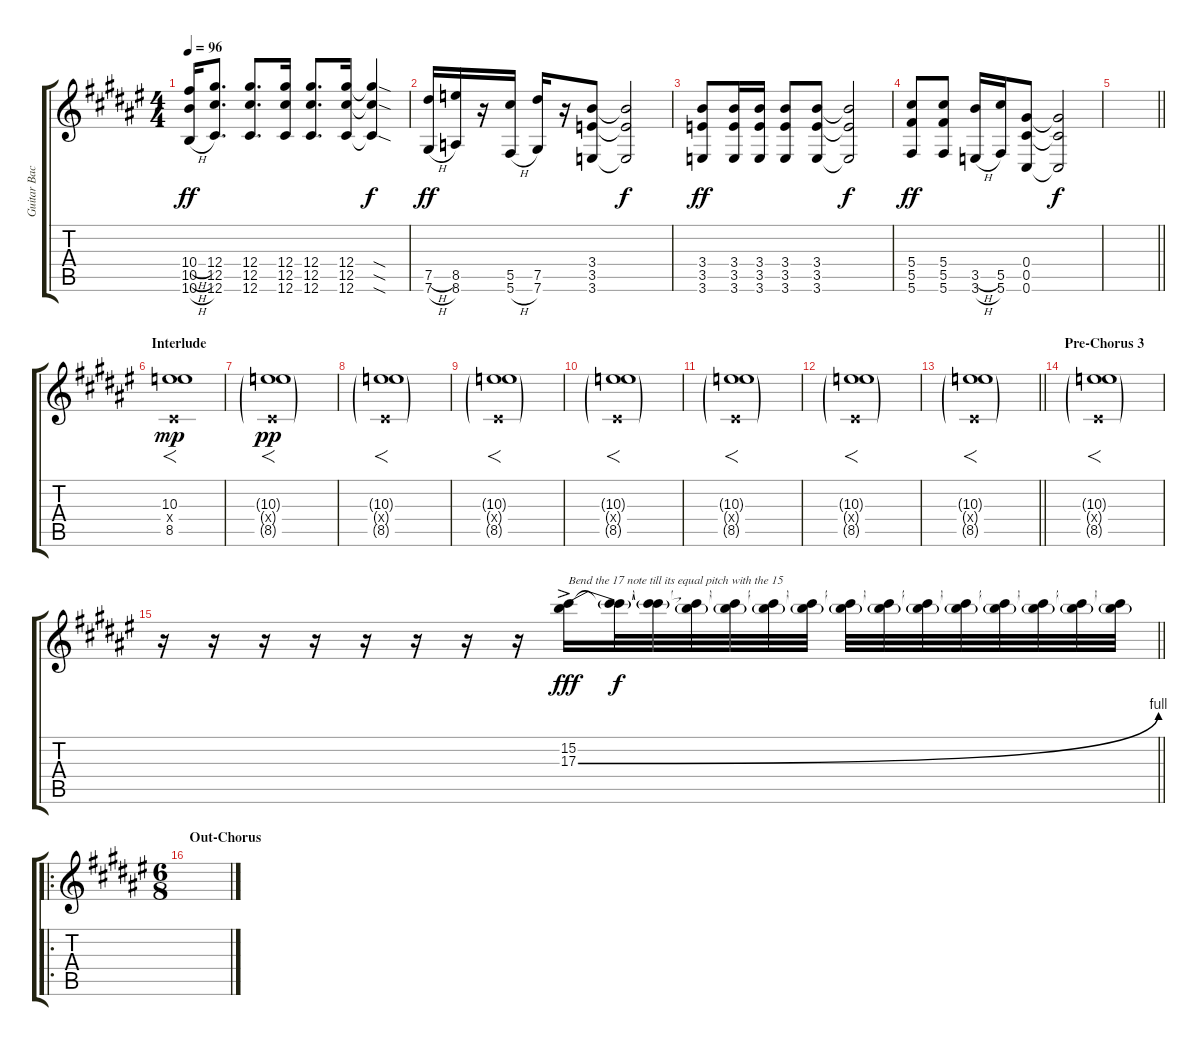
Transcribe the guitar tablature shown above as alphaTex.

\track ("Guitar Backup" "Guitar Bac") {instrument overdrivenguitar}
\staff {score tabs}
\tuning (Eb4 Bb3 Gb3 Db3 Ab3 Db2) {hide}
\ts (4 4)
\tempo 96
\clef g2
\ks d#minor
(10.4{h} 10.5{h} 10.6{h}).16{dy ff} (12.4 12.5 12.6).8{d} (12.4 12.5 12.6).8{d} (12.4 12.5 12.6).16 (12.4 12.5 12.6).8{d} (12.4 12.5 12.6).16 (12.4{sod t} 12.5{sod t} 12.6{sod t}).4{dy f} |
(7.5{h} 7.6{h}).16{dy ff} (8.5 8.6).16 r.16 (5.5 5.6{h}).16 (7.5 7.6).16 r.16 (3.4 3.5 3.6).8 (3.4{t} 3.5{t} 3.6{t}).2{dy f} |
(3.4 3.5 3.6).8{dy ff} (3.4 3.5 3.6).16 (3.4 3.5 3.6).16 (3.4 3.5 3.6).8 (3.4 3.5 3.6).8 (3.4{t} 3.5{t} 3.6{t}).2{dy f} |
(5.4 5.5 5.6).8{dy ff} (5.4 5.5 5.6).8 (3.5{h} 3.6{h}).16 (5.5 5.6).16 (0.4 0.5 0.6).8 (0.4{t} 0.5{t} 0.6{t}).2{dy f} |
\barLineRight lightlight
|
\section ("" "Interlude")
(10.3 0.4{x} 8.5).1{f dy mp volume 16} |
(10.3{g} 0.4{g x} 8.5{g}).1{f dy pp} |
(10.3{g} 0.4{g x} 8.5{g}).1{f} |
(10.3{g} 0.4{g x} 8.5{g}).1{f} |
(10.3{g} 0.4{g x} 8.5{g}).1{f volume 6} |
(10.3{g} 0.4{g x} 8.5{g}).1{f} |
(10.3{g} 0.4{g x} 8.5{g}).1{f} |
\barLineRight lightlight
(10.3{g} 0.4{g x} 8.5{g}).1{f} |
\section ("" "Pre-Chorus 3")
(10.3{g} 0.4{g x} 8.5{g}).1{f} |
\barLineRight lightlight
r.16 r.16 r.16 r.16 r.16 r.16 r.16 r.16 (15.2{ac} 17.3{be (bend 0 0 60 4) ac}).16{txt "Bend the 17 note till its equal pitch with the 15" dy fff volume 16} (15.2{t} 17.3{t}).32{dy f} (15.2{t} 17.3{t}).32 (15.2{t} 17.3{t}).32 (15.2{t} 17.3{t}).32 (15.2{t} 17.3{t}).32 (15.2{t} 17.3{t}).32 (15.2{t} 17.3{t}).32 (15.2{t} 17.3{t}).32 (15.2{t} 17.3{t}).32 (15.2{t} 17.3{t}).32 (15.2{t} 17.3{t}).32 (15.2{t} 17.3{t}).32 (15.2{t} 17.3{t}).32 (15.2{t} 17.3{t}).32 |
\ro
\ts (6 8)
\section ("" "Out-Chorus")
